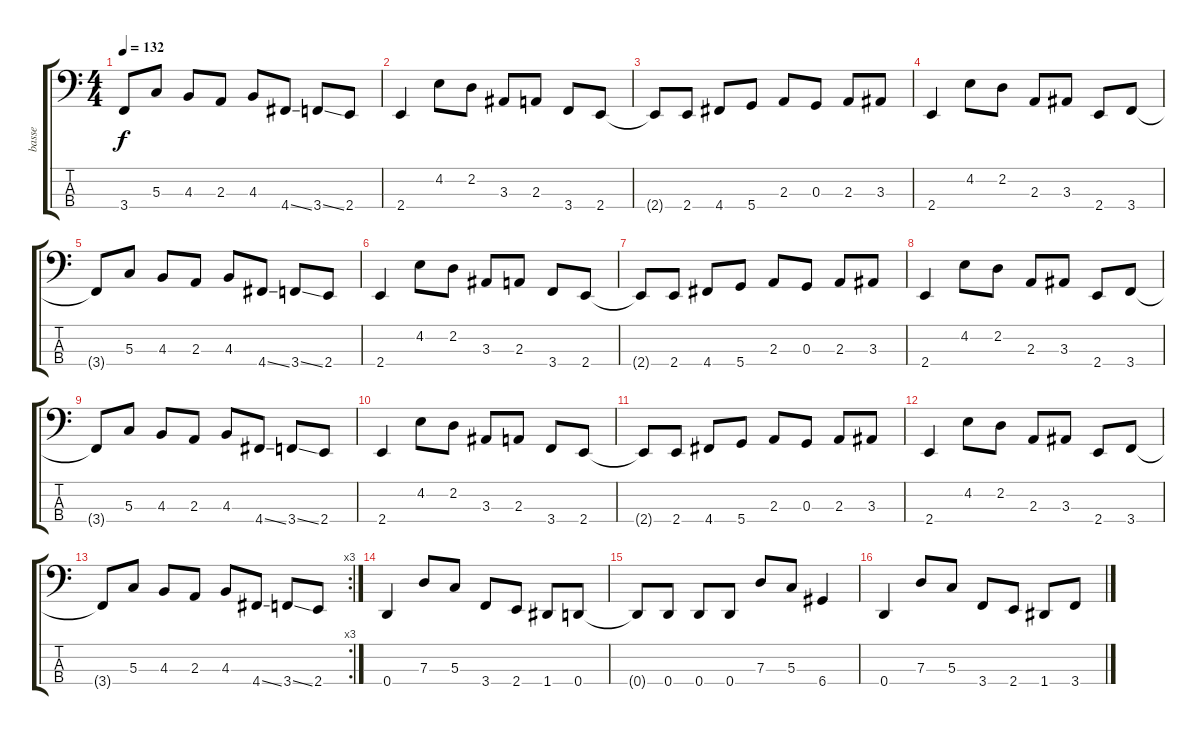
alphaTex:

\track ("basse" "basse") {instrument electricbasspick}
\staff {score tabs}
\tuning (F2 C2 G1 D1) {hide}
\ts (4 4)
\tempo 132
\clef f4
\ks c
3.4{t}.8{dy f} 5.3.8 4.3.8 2.3.8 4.3.8 4.4{ss}.8 3.4{ss}.8 2.4.8 |
2.4.4 4.2.8 2.2.8 3.3.8 2.3.8 3.4.8 2.4.8 |
2.4{t}.8 2.4.8 4.4.8 5.4.8 2.3.8 0.3.8 2.3.8 3.3.8 |
2.4.4 4.2.8 2.2.8 2.3.8 3.3.8 2.4.8 3.4.8 |
3.4{t}.8 5.3.8 4.3.8 2.3.8 4.3.8 4.4{ss}.8 3.4{ss}.8 2.4.8 |
2.4.4 4.2.8 2.2.8 3.3.8 2.3.8 3.4.8 2.4.8 |
2.4{t}.8 2.4.8 4.4.8 5.4.8 2.3.8 0.3.8 2.3.8 3.3.8 |
2.4.4 4.2.8 2.2.8 2.3.8 3.3.8 2.4.8 3.4.8 |
3.4{t}.8 5.3.8 4.3.8 2.3.8 4.3.8 4.4{ss}.8 3.4{ss}.8 2.4.8 |
2.4.4 4.2.8 2.2.8 3.3.8 2.3.8 3.4.8 2.4.8 |
2.4{t}.8 2.4.8 4.4.8 5.4.8 2.3.8 0.3.8 2.3.8 3.3.8 |
2.4.4 4.2.8 2.2.8 2.3.8 3.3.8 2.4.8 3.4.8 |
\rc 3
3.4{t}.8 5.3.8 4.3.8 2.3.8 4.3.8 4.4{ss}.8 3.4{ss}.8 2.4.8 |
0.4.4 7.3.8 5.3.8 3.4.8 2.4.8 1.4.8 0.4.8 |
0.4{t}.8 0.4.8 0.4.8 0.4.8 7.3.8 5.3.8 6.4.4 |
0.4.4 7.3.8 5.3.8 3.4.8 2.4.8 1.4.8 3.4.8
